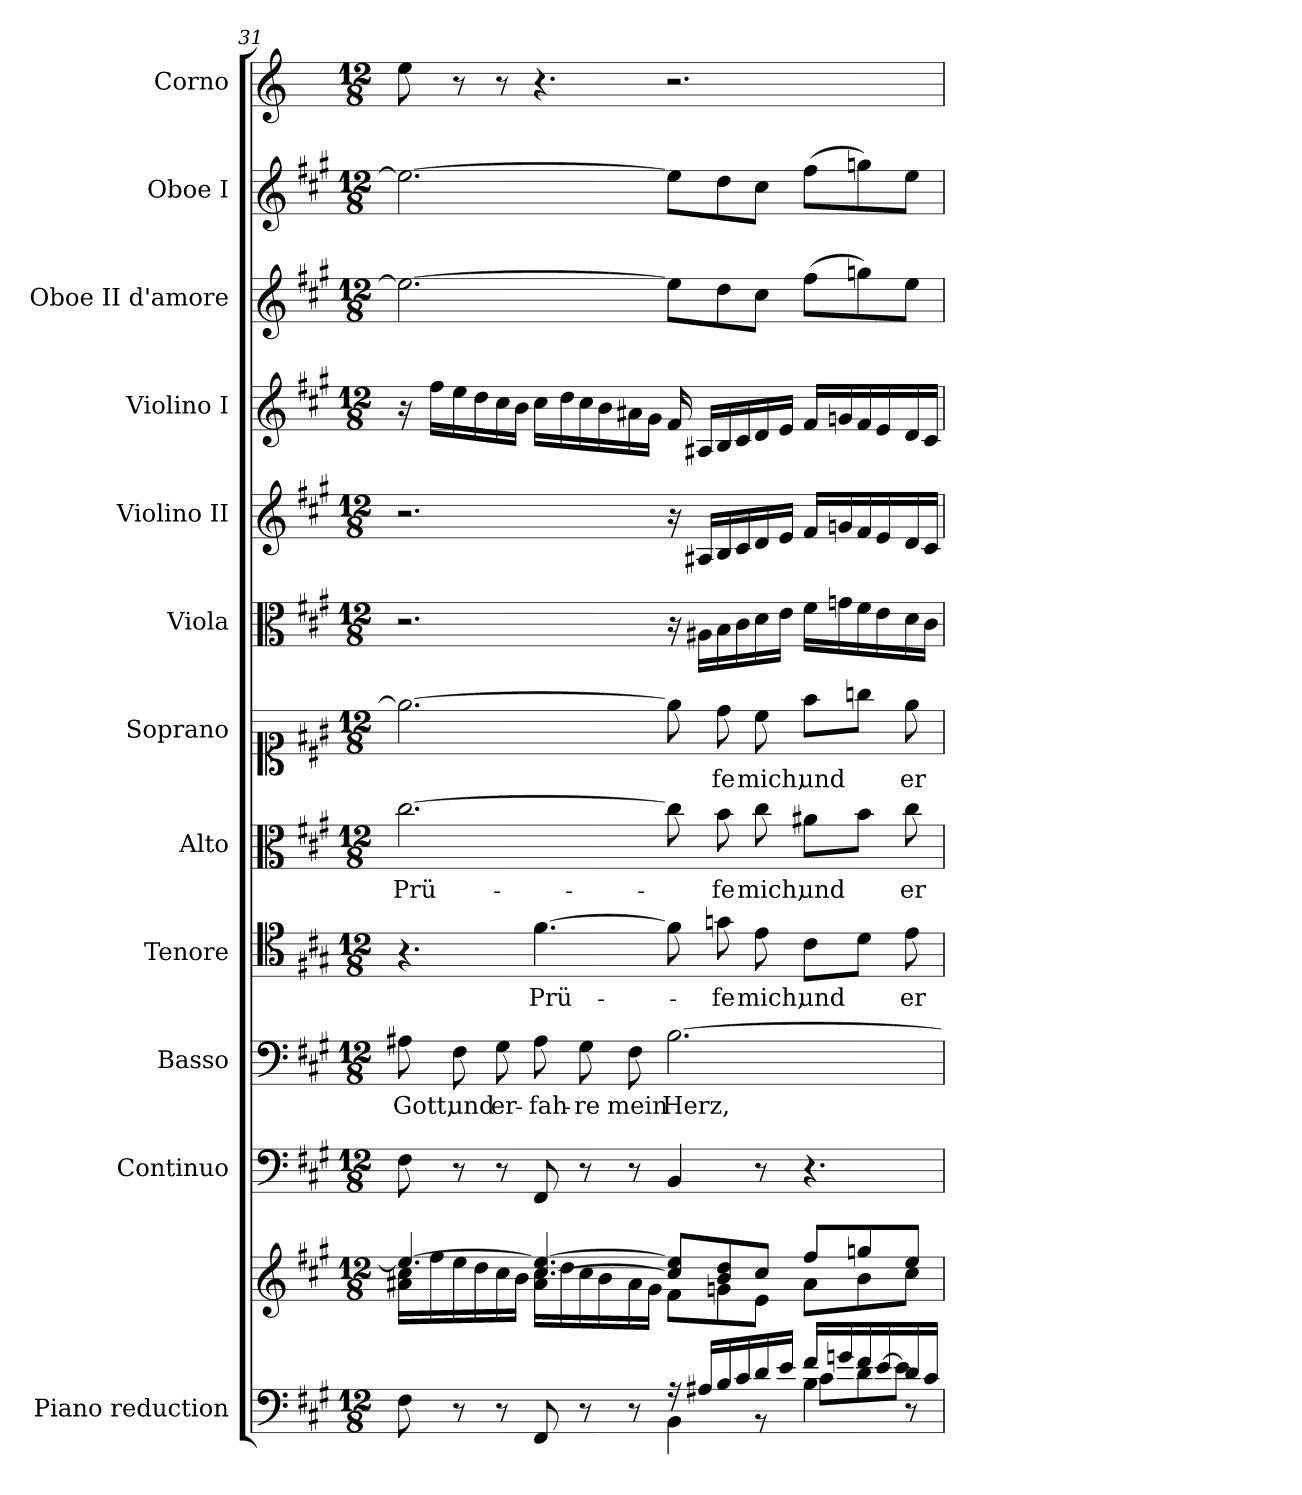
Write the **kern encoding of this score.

**kern	**kern	**kern	**kern	**text	**kern	**text	**kern	**text	**kern	**text	**kern	**kern	**kern	**kern	**kern	**kern
*part12	*part12	*part11	*part10	*part10	*part9	*part9	*part8	*part8	*part7	*part7	*part6	*part5	*part4	*part3	*part2	*part1
*staff13	*staff12	*staff11	*staff10	*staff10	*staff9	*staff9	*staff8	*staff8	*staff7	*staff7	*staff6	*staff5	*staff4	*staff3	*staff2	*staff1
*I"Piano reduction	*	*I"Continuo	*I"Basso	*	*I"Tenore	*	*I"Alto	*	*I"Soprano	*	*I"Viola	*I"Violino II	*I"Violino I	*I"Oboe II d'amore	*I"Oboe I	*I"Corno
*I'Pno	*	*	*	*	*	*	*	*	*	*	*I'Vla	*I'Vln	*I'Vln	*I'Ob	*I'Ob	*
!!LO:PB:g=z
*clefF4	*clefG2	*clefF4	*clefF4	*	*clefC4	*	*clefC3	*	*clefC1	*	*clefC3	*clefG2	*clefG2	*clefG2	*clefG2	*clefG2
*	*	*	*	*	*	*	*	*	*	*	*	*	*	*	*	*ITrd2c3
*k[f#c#g#]	*k[f#c#g#]	*k[f#c#g#]	*k[f#c#g#]	*	*k[f#c#g#]	*	*k[f#c#g#]	*	*k[f#c#g#]	*	*k[f#c#g#]	*k[f#c#g#]	*k[f#c#g#]	*k[f#c#g#]	*k[f#c#g#]	*k[f#c#g#]
*M12/8	*M12/8	*M12/8	*M12/8	*	*M12/8	*	*M12/8	*	*M12/8	*	*M12/8	*M12/8	*M12/8	*M12/8	*M12/8	*M12/8
=31	=31	=31	=31	=31	=31	=31	=31	=31	=31	=31	=31	=31	=31	=31	=31	=31
*^	*^	*	*	*	*	*	*	*	*	*	*	*	*	*	*	*
*	*^	*	*	*	*	*	*	*	*	*	*	*	*	*	*	*	*	*
!	!	!	!	!	!	!	!LO:LY:b	!	!	!	!LO:LY:b	!	!	!	!	!	!	!	!
8F#\	2.ryy	2.ryy	4.ee/_	16a#X\ 16cc#\LL	8F#\	8A#X\	Gott,	4.r	.	[2.cc#\	Prü-	2.ee\_	.	2.r	2.r	16r	2.ee\_	2.ee\_	8cc#\
.	.	.	.	16ff#\	.	.	.	.	.	.	.	.	.	.	.	16ff#\LL	.	.	.
!	!	!	!	!	!	!	!LO:LY:b	!	!	!	!	!	!	!	!	!	!	!	!
8r	.	.	.	16ee\	8r	8F#\	und	.	.	.	.	.	.	.	.	16ee\	.	.	8r
.	.	.	.	16dd\	.	.	.	.	.	.	.	.	.	.	.	16dd\	.	.	.
!	!	!	!	!	!	!	!LO:LY:b	!	!	!	!	!	!	!	!	!	!	!	!
8r	.	.	.	16cc#\	8r	8G#\	er-	.	.	.	.	.	.	.	.	16cc#\	.	.	8r
.	.	.	.	16b\JJ	.	.	.	.	.	.	.	.	.	.	.	16b\JJ	.	.	.
!	!	!	!	!	!	!	!LO:LY:b	!	!LO:LY:b	!	!	!	!	!	!	!	!	!	!
8FF#/	.	.	[4.cc#/ 4.ee/_	16a#\ 16cc#\LL	8FF#/	8A#\	-fah-	[4.f#\	Prü-	.	.	.	.	.	.	16cc#\LL	.	.	4.r
.	.	.	.	16dd\	.	.	.	.	.	.	.	.	.	.	.	16dd\	.	.	.
!	!	!	!	!	!	!	!LO:LY:b	!	!	!	!	!	!	!	!	!	!	!	!
8r	.	.	.	16cc#\	8r	8G#\	-re	.	.	.	.	.	.	.	.	16cc#\	.	.	.
.	.	.	.	16b\	.	.	.	.	.	.	.	.	.	.	.	16b\	.	.	.
!	!	!	!	!	!	!	!LO:LY:b	!	!	!	!	!	!	!	!	!	!	!	!
8r	.	.	.	16a#\	8r	8F#\	mein	.	.	.	.	.	.	.	.	16a#X\	.	.	.
.	.	.	.	16g#\JJ	.	.	.	.	.	.	.	.	.	.	.	16g#\JJ	.	.	.
!	!	!	!	!	!	!	!LO:LY:b	!	!	!	!	!	!	!	!	!	!	!	!
16r	4BB\	4.ryy	8cc#/] 8ee/]L	8f#\L	4BB/	[2.B\	Herz,	8f#\]	.	8cc#\]	.	8ee\]	.	16r	16r	16f#/	8ee\L]	8ee\L]	2.r
16A#X/LL	.	.	.	.	.	.	.	.	.	.	.	.	.	16A#X\LL	16A#X/LL	16A#X/LL	.	.	.
!	!	!	!	!	!	!	!	!	!LO:LY:b	!	!LO:LY:b	!	!LO:LY:b	!	!	!	!	!	!
16B/	.	.	8b/ 8dd/	8gn\	.	.	.	8gn\	-fe	8b\	-fe	8dd\	-fe	16B\	16B/	16B/	8dd\	8dd\	.
16c#/	.	.	.	.	.	.	.	.	.	.	.	.	.	16c#\	16c#/	16c#/	.	.	.
!	!	!	!	!	!	!	!	!	!LO:LY:b	!	!LO:LY:b	!	!LO:LY:b	!	!	!	!	!	!
16d/	8r	.	8cc#/J	8e\J	8r	.	.	8e\	mich,	8cc#\	mich,	8cc#\	mich,	16d\	16d/	16d/	8cc#\J	8cc#\J	.
16e/JJ	.	.	.	.	.	.	.	.	.	.	.	.	.	16e\JJ	16e/JJ	16e/JJ	.	.	.
!	!	!	!	!	!	!	!	!	!LO:LY:b	!	!LO:LY:b	!	!LO:LY:b	!	!	!	!	!	!
16f#/LL	4B\	8c#\L	8ff#/L	8a#\L	4.r	.	.	8c#\L	und	8a#X\L	und	8ff#\L	und	16f#\LL	16f#/LL	16f#/LL	(>8ff#\L	(>8ff#\L	.
16gn/	.	.	.	.	.	.	.	.	.	.	.	.	.	16gn\	16gn/	16gn/	.	.	.
16f#/	.	8d\	8ggn/	8b\	.	.	.	8d\J	.	8b\J	.	8ggn\J	.	16f#\	16f#/	16f#/	8ggn\)	8ggn\)	.
[16e/	.	.	.	.	.	.	.	.	.	.	.	.	.	16e\	16e/	16e/	.	.	.
!	!	!	!	!	!	!	!	!	!LO:LY:b	!	!LO:LY:b	!	!LO:LY:b	!	!	!	!	!	!
16d/	8r	8e\J]	8ee/J	8cc#\J	.	.	.	8e\	er-	8cc#\	er-	8ee\	er-	16d\	16d/	16d/	8ee\J	8ee\J	.
16c#/JJ	.	.	.	.	.	.	.	.	.	.	.	.	.	16c#\JJ	16c#/JJ	16c#/JJ	.	.	.
*v	*v	*v	*	*	*	*	*	*	*	*	*	*	*	*	*	*	*	*	*
*	*v	*v	*	*	*	*	*	*	*	*	*	*	*	*	*	*	*
=	=	=	=	=	=	=	=	=	=	=	=	=	=	=	=	=
*-	*-	*-	*-	*-	*-	*-	*-	*-	*-	*-	*-	*-	*-	*-	*-	*-
